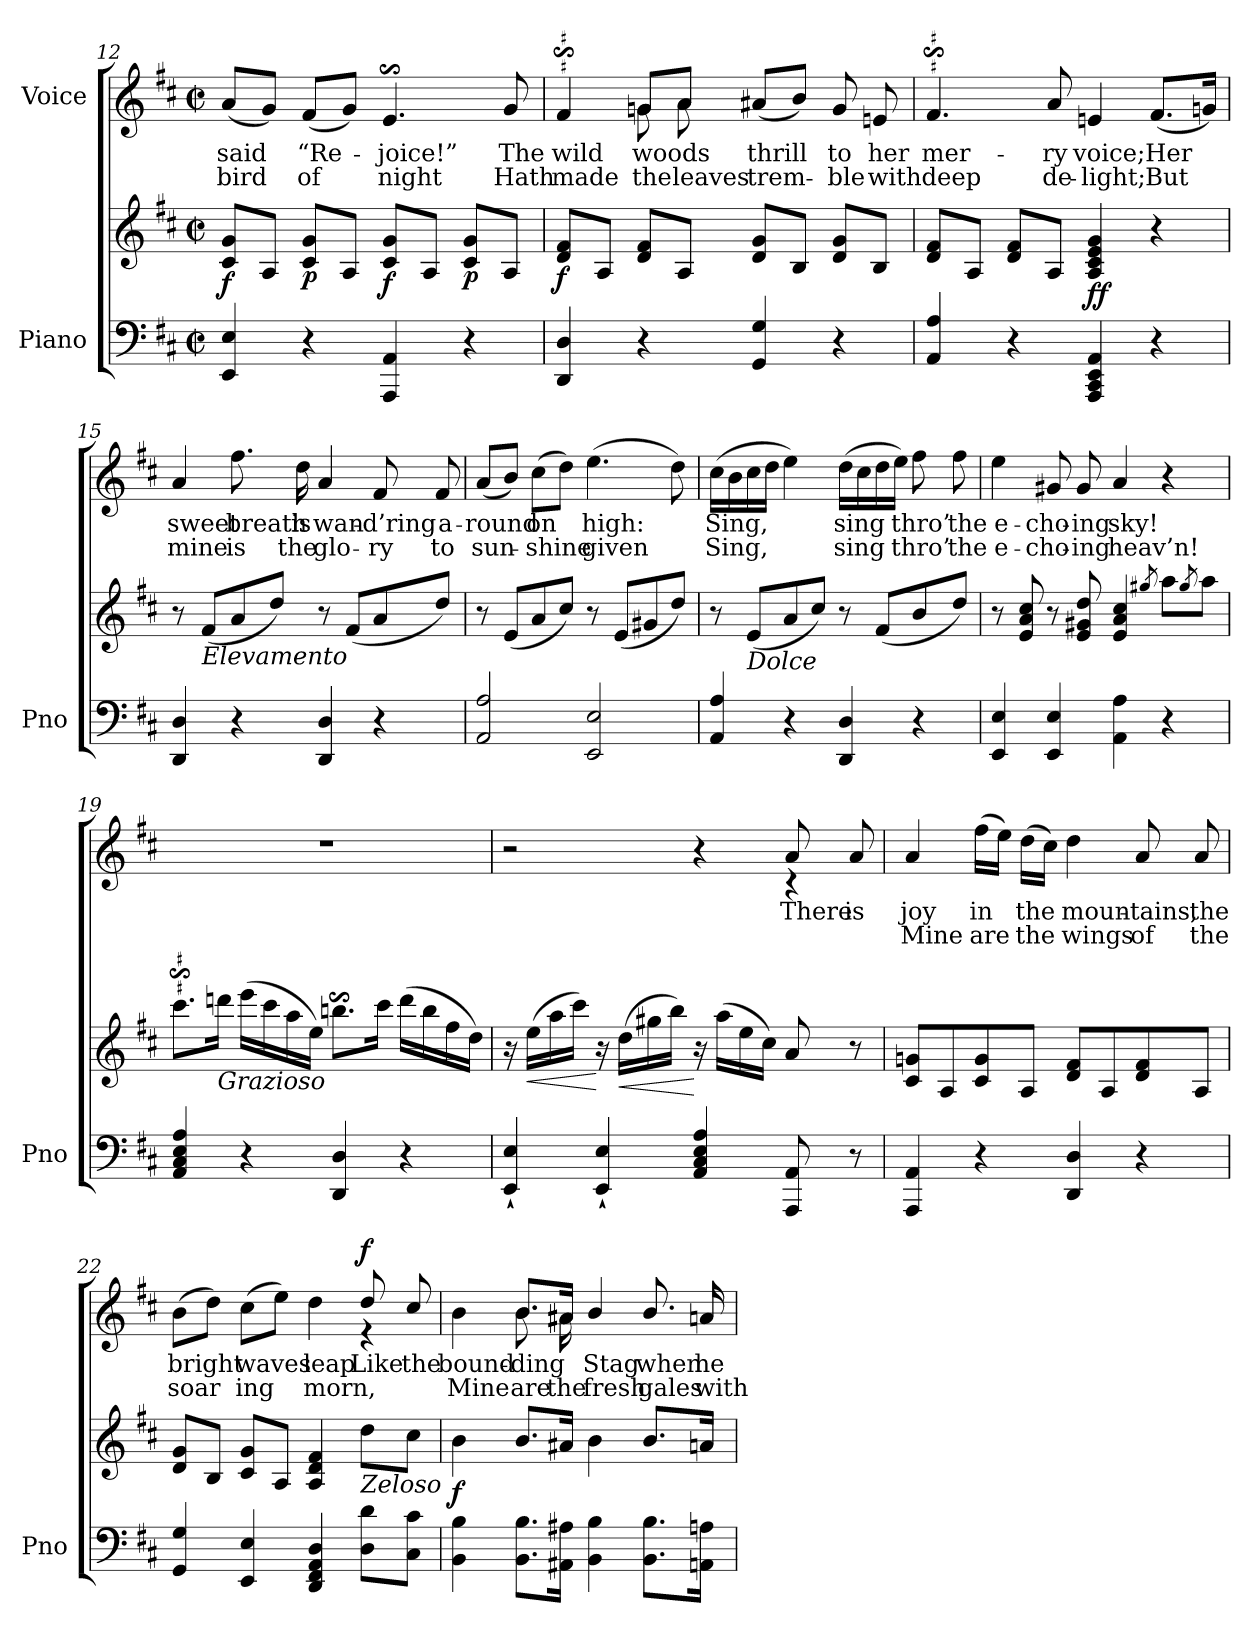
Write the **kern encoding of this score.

**kern	**kern	**dynam	**kern	**text	**text	**dynam
*part2	*part2	*part2	*part1	*part1	*part1	*part1
*staff3	*staff2	*staff2/3	*staff1	*staff1	*staff1	*staff1
*I"Piano	*	*	*I"Voice	*	*	*
*I'Pno	*	*	*	*	*	*
*clefF4	*clefG2	*	*clefG2	*	*	*
*k[f#c#]	*k[f#c#]	*	*k[f#c#]	*	*	*
*M2/2	*M2/2	*	*M2/2	*	*	*
*met(c|)	*met(c|)	*	*met(c|)	*	*	*
=12	=12	=12	=12	=12	=12	=12
!	!	!LO:DY:b	!	!LO:LY:b	!LO:LY:b	!
4EE/ 4E/	8c#/ 8g/L	f	(8a/L	said	bird	.
.	8A/J	.	8g/J)	.	.	.
!	!	!LO:DY:b	!	!LO:LY:b	!LO:LY:b	!
4r	8c#/ 8g/L	p	(8f#/L	“Re-	of	.
.	8A/J	.	8g/J)	.	.	.
!	!	!LO:DY:b	!	!LO:LY:b	!LO:LY:b	!
4AAA/ 4AA/	8c#/ 8g/L	f	4.es$SS/	-joice!”	night	.
.	8A/J	.	.	.	.	.
!	!	!LO:DY:b	!	!	!	!
4r	8c#/ 8g/L	p	.	.	.	.
!	!	!	!	!LO:LY:b	!LO:LY:b	!
.	8A/J	.	8g/	The	Hath	.
=13	=13	=13	=13	=13	=13	=13
!	!	!LO:DY:b	!	!LO:LY:b	!LO:LY:b	!
*	*	*	*^	*	*	*
4DD/ 4D/	8d/ 8f#/L	f	4f#s$sS/	4ryy	wild	made	.
.	8A/J	.	.	.	.	.	.
!	!	!	!	!	!LO:LY:b	!LO:LY:b	!
4r	8d/ 8f#/L	.	8g/L	8g\	woods	the	.
!	!	!	!	!	!	!LO:LY:b	!
.	8A/J	.	8a/J	8a\	.	leaves	.
!	!	!	!	!	!LO:LY:b	!LO:LY:b	!
4GG/ 4G/	8d/ 8g/L	.	(8a#X/L	2ryy	thrill	trem-	.
.	8B/J	.	8b/J)	.	.	.	.
!	!	!	!	!	!LO:LY:b	!LO:LY:b	!
4r	8d/ 8g/L	.	8g/	.	to	-ble	.
!	!	!	!	!	!LO:LY:b	!LO:LY:b	!
.	8B/J	.	8e/	.	her	with	.
*	*	*	*v	*v	*	*	*
!!LO:PB:g=z
=14	=14	=14	=14	=14	=14	=14
!	!	!	!	!LO:LY:b	!LO:LY:b	!
4AA/ 4A/	8d/ 8f#/L	.	4.f#s$sS/	mer-	deep	.
.	8A/J	.	.	.	.	.
4r	8d/ 8f#/L	.	.	.	.	.
!	!	!	!	!LO:LY:b	!LO:LY:b	!
.	8A/J	.	8a/	-ry	de-	.
!	!	!LO:DY:b	!	!LO:LY:b	!LO:LY:b	!
4AAA/ 4CC#/ 4EE/ 4AA/	4A/ 4c#/ 4e/ 4g/	ff	4e/	voice;	-light;	.
!	!	!	!	!LO:LY:b	!LO:LY:b	!
4r	4r	.	(8.f#/L	Her	But	.
.	.	.	16g/Jk)	.	.	.
=15	=15	=15	=15	=15	=15	=15
!	!	!	!	!LO:LY:b	!LO:LY:b	!
4DD/ 4D/	8r	.	4a/	sweet	mine	.
!	!LO:TX:b:i:t=Elevamento	!	!	!	!	!
.	(8f#/L	.	.	.	.	.
!	!	!	!	!LO:LY:b	!LO:LY:b	!
4r	8a/	.	8.ff#\	breath	is	.
.	8dd/J)	.	.	.	.	.
!	!	!	!	!LO:LY:b	!LO:LY:b	!
.	.	.	16dd\	is	the	.
!	!	!	!	!LO:LY:b	!LO:LY:b	!
4DD/ 4D/	8r	.	4a/	wan-	glo-	.
.	(8f#/L	.	.	.	.	.
!	!	!	!	!LO:LY:b	!LO:LY:b	!
4r	8a/	.	8f#/	-d’ring	-ry	.
!	!	!	!	!LO:LY:b	!LO:LY:b	!
.	8dd/J)	.	8f#/	a-	to	.
=16	=16	=16	=16	=16	=16	=16
!	!	!	!	!LO:LY:b	!LO:LY:b	!
2AA/ 2A/	8r	.	(8a/L	-round	sun-	.
.	(8e/L	.	8b/J)	.	.	.
!	!	!	!	!LO:LY:b	!LO:LY:b	!
.	8a/	.	(8cc#\L	on	-shine	.
.	8cc#/J)	.	8dd\J)	.	.	.
!	!	!	!	!LO:LY:b	!LO:LY:b	!
2EE/ 2E/	8r	.	(4.ee\	high:	given	.
.	(8e/L	.	.	.	.	.
.	8g#X/	.	.	.	.	.
.	8dd/J)	.	8dd\)	.	.	.
=17	=17	=17	=17	=17	=17	=17
!	!	!	!	!LO:LY:b	!LO:LY:b	!
4AA/ 4A/	8r	.	(16cc#\LL	Sing,	Sing,	.
.	.	.	16b\	.	.	.
!	!LO:TX:b:i:t=Dolce	!	!	!	!	!
.	(8e/L	.	16cc#\	.	.	.
.	.	.	16dd\JJ	.	.	.
4r	8a/	.	4ee\)	.	.	.
.	8cc#/J)	.	.	.	.	.
!	!	!	!	!LO:LY:b	!LO:LY:b	!
4DD/ 4D/	8r	.	(16dd\LL	sing	sing	.
.	.	.	16cc#\	.	.	.
.	(8f#/L	.	16dd\	.	.	.
.	.	.	16ee\JJ)	.	.	.
!	!	!	!	!LO:LY:b	!LO:LY:b	!
4r	8b/	.	8ff#\	thro’	thro’	.
!	!	!	!	!LO:LY:b	!LO:LY:b	!
.	8dd/J)	.	8ff#\	the	the	.
!!LO:LB:g=z
=18	=18	=18	=18	=18	=18	=18
!	!	!	!	!LO:LY:b	!LO:LY:b	!
4EE/ 4E/	8r	.	4ee\	e-	e-	.
.	8e/ 8a/ 8cc#/	.	.	.	.	.
!	!	!	!	!LO:LY:b	!LO:LY:b	!
4EE/ 4E/	8r	.	8g#X/	-cho-	-cho-	.
!	!	!	!	!LO:LY:b	!LO:LY:b	!
.	8e/ 8g#X/ 8dd/	.	8g#/	-ing	-ing	.
!	!	!	!	!LO:LY:b	!LO:LY:b	!
4AA\ 4A\	4e/ 4a/ 4cc#/	.	4a/	sky!	heav’n!	.
.	8qgg#X/	.	.	.	.	.
4r	8aa\L	.	4r	.	.	.
.	8qgg#/	.	.	.	.	.
.	8aa\J	.	.	.	.	.
=19	=19	=19	=19	=19	=19	=19
4AA/ 4C#/ 4E/ 4A/	8.ccc#s$sS\L	.	1r	.	.	.
!	!LO:TX:b:i:t=Grazioso	!	!	!	!	!
.	16ddd\Jk	.	.	.	.	.
4r	(16eee\LL	.	.	.	.	.
.	16ccc#\	.	.	.	.	.
.	16aa\	.	.	.	.	.
.	16ee\JJ)	.	.	.	.	.
4DD/ 4D/	8.bbs$SS\L	.	.	.	.	.
.	16ccc#\Jk	.	.	.	.	.
4r	(16ddd\LL	.	.	.	.	.
.	16bb\	.	.	.	.	.
.	16ff#\	.	.	.	.	.
.	16dd\JJ)	.	.	.	.	.
=20	=20	=20	=20	=20	=20	=20
*	*	*	*^	*	*	*
4EE/`> 4E/`>	16r	.	2r	2.ryy	.	.	.
!	!	!LO:HP:b	!	!	!	!	!
.	(16ee\LL	<	.	.	.	.	.
.	16aa\	.	.	.	.	.	.
.	16ccc#\JJ)	.	.	.	.	.	.
4EE/`> 4E/`>	16r	[	.	.	.	.	.
!	!	!LO:HP:b	!	!	!	!	!
.	(16dd\LL	<	.	.	.	.	.
.	16gg#X\	.	.	.	.	.	.
.	16bb\JJ)	.	.	.	.	.	.
4AA/ 4C#/ 4E/ 4A/	16r	[	4r	.	.	.	.
.	(16aa\LL	.	.	.	.	.	.
.	16ee\	.	.	.	.	.	.
.	16cc#\JJ)	.	.	.	.	.	.
!	!	!	!	!	!LO:LY:b	!	!
8AAA/ 8AA/	8a/	.	8a/	4r	There	.	.
!	!	!	!	!	!LO:LY:b	!	!
8r	8r	.	8a/	.	is	.	.
*	*	*	*v	*v	*	*	*
!!LO:LB:g=z
=21	=21	=21	=21	=21	=21	=21
!	!	!LO:DY:b	!	!LO:LY:b	!LO:LY:b	!
4AAA/ 4AA/	8c#/ 8gn/L	other-dynamics	4a/	joy	Mine	.
.	8A/	.	.	.	.	.
!	!	!	!	!LO:LY:b	!LO:LY:b	!
4r	8c#/ 8g/	.	(16ff#\LL	in	are	.
.	.	.	16ee\JJ)	.	.	.
!	!	!	!	!LO:LY:b	!LO:LY:b	!
.	8A/J	.	(16dd\LL	the	the	.
.	.	.	16cc#\JJ)	.	.	.
!	!	!	!	!LO:LY:b	!LO:LY:b	!
4DD/ 4D/	8d/ 8f#/L	.	4dd\	moun-	wings	.
.	8A/	.	.	.	.	.
!	!	!	!	!LO:LY:b	!LO:LY:b	!
4r	8d/ 8f#/	.	8a/	-tains,	of	.
!	!	!	!	!LO:LY:b	!LO:LY:b	!
.	8A/J	.	8a/	the	the	.
!!LO:LB:g=z
=22	=22	=22	=22	=22	=22	=22
!	!	!	!	!LO:LY:b	!LO:LY:b	!
*	*	*	*^	*	*	*
4GG/ 4G/	8d/ 8g/L	.	(8b\L	2ryy	bright	soar	.
.	8B/J	.	8dd\J)	.	.	.	.
!	!	!	!	!	!LO:LY:b	!LO:LY:b	!
4EE/ 4E/	8c#/ 8g/L	.	(8cc#\L	.	waves	ing	.
.	8A/J	.	8ee\J)	.	.	.	.
!	!	!	!	!	!LO:LY:b	!LO:LY:b	!
4DD/ 4FF#/ 4AA/ 4D/	4A/ 4d/ 4f#/	.	4dd\	4ryy	leap	morn,	.
!	!LO:TX:b:i:t=Zeloso	!	!	!	!	!	!
!	!	!	!	!	!LO:LY:b	!	!LO:DY:a
8D\ 8d\L	8dd\L	.	8dd/	4r	Like	.	f
!	!	!	!	!	!LO:LY:b	!	!
8C#\ 8c#\J	8cc#\J	.	8cc#/	.	the	.	.
=23	=23	=23	=23	=23	=23	=23	=23
!	!	!LO:DY:b	!	!	!LO:LY:b	!LO:LY:b	!
4BB\ 4B\	4b\	f	4b\	4ryy	bound-	Mine	.
!	!	!	!	!	!LO:LY:b	!LO:LY:b	!
8.BB\ 8.B\L	8.b/L	.	8.b/L	8.b\	-ding	are	.
!	!	!	!	!	!	!LO:LY:b	!
16AA#X\ 16A#X\Jk	16a#X/Jk	.	16a#X/Jk	16a#\	.	the	.
!	!	!	!	!	!LO:LY:b	!LO:LY:b	!
4BB\ 4B\	4b\	.	4b/	2ryy	Stag	fresh	.
!	!	!	!	!	!LO:LY:b	!LO:LY:b	!
8.BB\ 8.B\L	8.b/L	.	8.b/	.	when	gales	.
!	!	!	!	!	!LO:LY:b	!LO:LY:b	!
16AAn\ 16An\Jk	16an/Jk	.	16an/	.	he	with	.
*	*	*	*v	*v	*	*	*
=	=	=	=	=	=	=
*-	*-	*-	*-	*-	*-	*-
